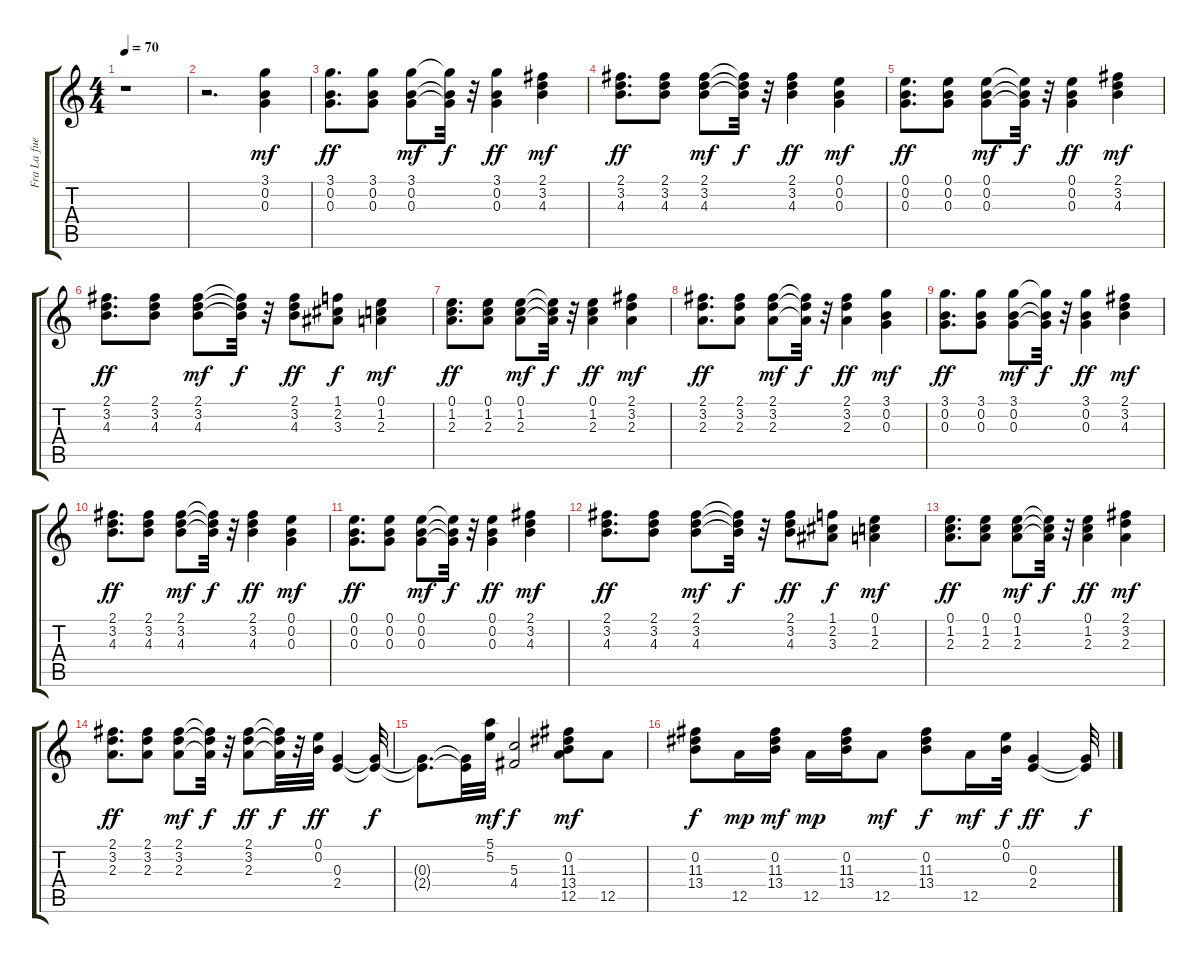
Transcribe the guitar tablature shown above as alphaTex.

\track ("Fra La fuente" "Fra La fue") {instrument acousticguitarsteel}
\staff {score tabs}
\tuning (E4 B3 G3 D3 A2 E2) {hide}
\ts (4 4)
\tempo 70
\clef g2
\ks c
r.1{dy ff} |
r.2{d} (3.1 0.2 0.3).4{dy mf} |
(3.1 0.2 0.3).8{d dy ff} (3.1 0.2 0.3).8 (3.1 0.2 0.3).8{dy mf} (3.1{t} 0.2{t} 0.3{t}).32{dy f} r.32 (3.1 0.2 0.3).4{dy ff} (2.1 3.2 4.3).4{dy mf} |
(2.1 3.2 4.3).8{d dy ff} (2.1 3.2 4.3).8 (2.1 3.2 4.3).8{dy mf} (2.1{t} 3.2{t} 4.3{t}).32{dy f} r.32 (2.1 3.2 4.3).4{dy ff} (0.1 0.2 0.3).4{dy mf} |
(0.1 0.2 0.3).8{d dy ff} (0.1 0.2 0.3).8 (0.1 0.2 0.3).8{dy mf} (0.1{t} 0.2{t} 0.3{t}).32{dy f} r.32 (0.1 0.2 0.3).4{dy ff} (2.1 3.2 4.3).4{dy mf} |
(2.1 3.2 4.3).8{d dy ff} (2.1 3.2 4.3).8 (2.1 3.2 4.3).8{dy mf} (2.1{t} 3.2{t} 4.3{t}).32{dy f} r.32 (2.1 3.2 4.3).8{dy ff} (1.1 2.2 3.3).8{dy f} (0.1 1.2 2.3).4{dy mf} |
(0.1 1.2 2.3).8{d dy ff} (0.1 1.2 2.3).8 (0.1 1.2 2.3).8{dy mf} (0.1{t} 1.2{t} 2.3{t}).32{dy f} r.32 (0.1 1.2 2.3).4{dy ff} (2.1 3.2 2.3).4{dy mf} |
(2.1 3.2 2.3).8{d dy ff} (2.1 3.2 2.3).8 (2.1 3.2 2.3).8{dy mf} (2.1{t} 3.2{t} 2.3{t}).32{dy f} r.32 (2.1 3.2 2.3).4{dy ff} (3.1 0.2 0.3).4{dy mf} |
(3.1 0.2 0.3).8{d dy ff} (3.1 0.2 0.3).8 (3.1 0.2 0.3).8{dy mf} (3.1{t} 0.2{t} 0.3{t}).32{dy f} r.32 (3.1 0.2 0.3).4{dy ff} (2.1 3.2 4.3).4{dy mf} |
(2.1 3.2 4.3).8{d dy ff} (2.1 3.2 4.3).8 (2.1 3.2 4.3).8{dy mf} (2.1{t} 3.2{t} 4.3{t}).32{dy f} r.32 (2.1 3.2 4.3).4{dy ff} (0.1 0.2 0.3).4{dy mf} |
(0.1 0.2 0.3).8{d dy ff} (0.1 0.2 0.3).8 (0.1 0.2 0.3).8{dy mf} (0.1{t} 0.2{t} 0.3{t}).32{dy f} r.32 (0.1 0.2 0.3).4{dy ff} (2.1 3.2 4.3).4{dy mf} |
(2.1 3.2 4.3).8{d dy ff} (2.1 3.2 4.3).8 (2.1 3.2 4.3).8{dy mf} (2.1{t} 3.2{t} 4.3{t}).32{dy f} r.32 (2.1 3.2 4.3).8{dy ff} (1.1 2.2 3.3).8{dy f} (0.1 1.2 2.3).4{dy mf} |
(0.1 1.2 2.3).8{d dy ff} (0.1 1.2 2.3).8 (0.1 1.2 2.3).8{dy mf} (0.1{t} 1.2{t} 2.3{t}).32{dy f} r.32 (0.1 1.2 2.3).4{dy ff} (2.1 3.2 2.3).4{dy mf} |
(2.1 3.2 2.3).8{d dy ff} (2.1 3.2 2.3).8 (2.1 3.2 2.3).8{dy mf} (2.1{t} 3.2{t} 2.3{t}).32{dy f} r.32 (2.1 3.2 2.3).8{dy ff} (2.1{t} 3.2{t} 2.3{t}).32{dy f} r.32 (0.1 0.2).32{dy ff} (0.3 2.4).4 (0.3{t} 2.4{t}).32{dy f} |
(0.3{t} 2.4{t}).8{d} (0.3{t} 2.4{t}).32 (5.1 5.2).32{dy mf} (5.3 4.4).2{dy f} (0.2 11.3 13.4 12.5).8{dy mf} 12.5.8 |
(0.2 11.3 13.4).8{dy f} 12.5.16{dy mp} (0.2 11.3 13.4).16{dy mf} 12.5.16{dy mp} (0.2 11.3 13.4).16 12.5.8{dy mf} (0.2 11.3 13.4).8{dy f} 12.5.16{dy mf} (0.1 0.2).32{dy f} (0.3 2.4).4{dy ff} (0.3{t} 2.4{t}).32{dy f}
